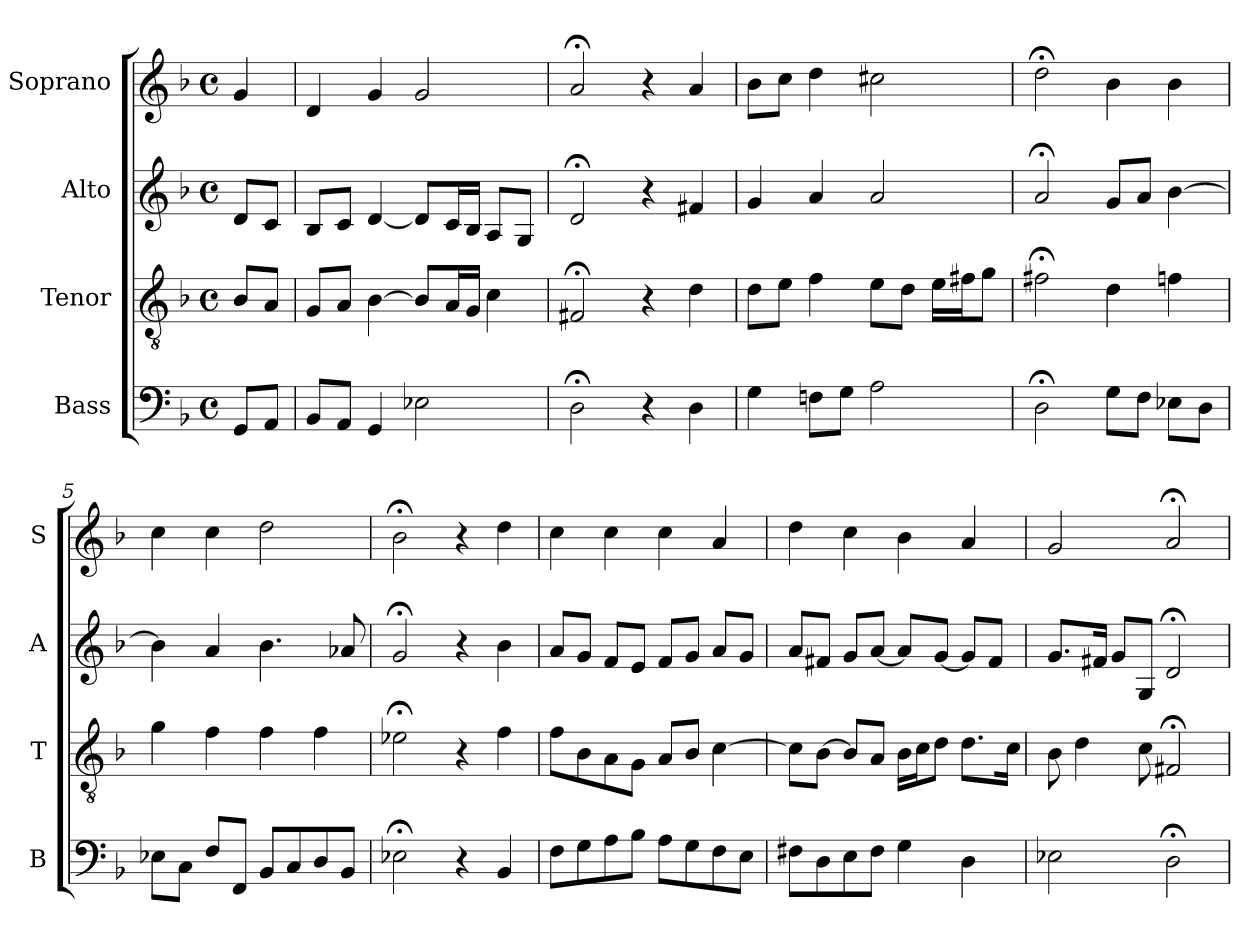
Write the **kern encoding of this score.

**kern	**kern	**kern	**kern
*part4	*part3	*part2	*part1
*staff4	*staff3	*staff2	*staff1
*I"Bass	*I"Tenor	*I"Alto	*I"Soprano
*I'B	*I'T	*I'A	*I'S
*clefF4	*clefGv2	*clefG2	*clefG2
*k[b-]	*k[b-]	*k[b-]	*k[b-]
*d:	*d:	*d:	*d:
*M4/4	*M4/4	*M4/4	*M4/4
*met(c)	*met(c)	*met(c)	*met(c)
*MM100	*MM100	*MM100	*MM100
=	=	=	=
8GGL	8B-L	8dL	4g
8AAJ	8AJ	8cJ	.
=1	=1	=1	=1
8BB-L	8GL	8B-L	4d
8AAJ	8AJ	8cJ	.
4GG	[4B-	[4d	4g
2E-X	8B-L]	8dL]	2g
.	16AL	16cL	.
.	16GJJ	16B-JJ	.
.	4c	8AL	.
.	.	8GJ	.
=2	=2	=2	=2
2D;<	2F#X;<	2d;<	2a;<
4r	4r	4r	4r
4D	4d	4f#X	4a
=3	=3	=3	=3
4G	8dL	4g	8b-L
.	8eJ	.	8ccJ
8FnL	4f	4a	4dd
8GJ	.	.	.
2A	8eL	2a	2cc#X
.	8dJ	.	.
.	16eLL	.	.
.	16f#XJ	.	.
.	8gJ	.	.
=4	=4	=4	=4
2D;<	2f#X;<	2a;<	2dd;<
8GL	4d	8gL	4b-
8FJ	.	8aJ	.
8E-XL	4fn	[4b-	4b-
8DJ	.	.	.
=5	=5	=5	=5
8E-XL	4g	4b-]	4cc
8CJ	.	.	.
8FL	4f	4a	4cc
8FFJ	.	.	.
8BB-L	4f	4.b-	2dd
8C	.	.	.
8D	4f	.	.
8BB-J	.	8a-X	.
=6	=6	=6	=6
2E-X;<	2e-X;<	2g;<	2b-;<
4r	4r	4r	4r
4BB-	4f	4b-	4dd
=7	=7	=7	=7
8FL	8fL	8aL	4cc
8G	8B-	8gJ	.
8A	8A	8fL	4cc
8B-J	8GJ	8eJ	.
8AL	8AL	8fL	4cc
8G	8B-J	8gJ	.
8F	[4c	8aL	4a
8EJ	.	8gJ	.
=8	=8	=8	=8
8F#XiL	8ciL]	8aiL	4ddi
8D	[8B-J	8f#XJ	.
8Ei	8B-iL]	8giL	4cci
8F#J	8AJ	[8aJ	.
4G	16B-LL	8aL]	4b-
.	16cJ	.	.
.	8dJ	[8gJ	.
4D	8.dL	8gL]	4a
.	.	8f#J	.
.	16cJk	.	.
=9	=9	=9	=9
2E-X	8B-	8.gL	2g
.	4d	.	.
.	.	16f#XJk	.
.	.	8gL	.
.	8c	8GJ	.
2D;<	2F#X;<	2d;<	2a;<
=	=	=	=
*-	*-	*-	*-
